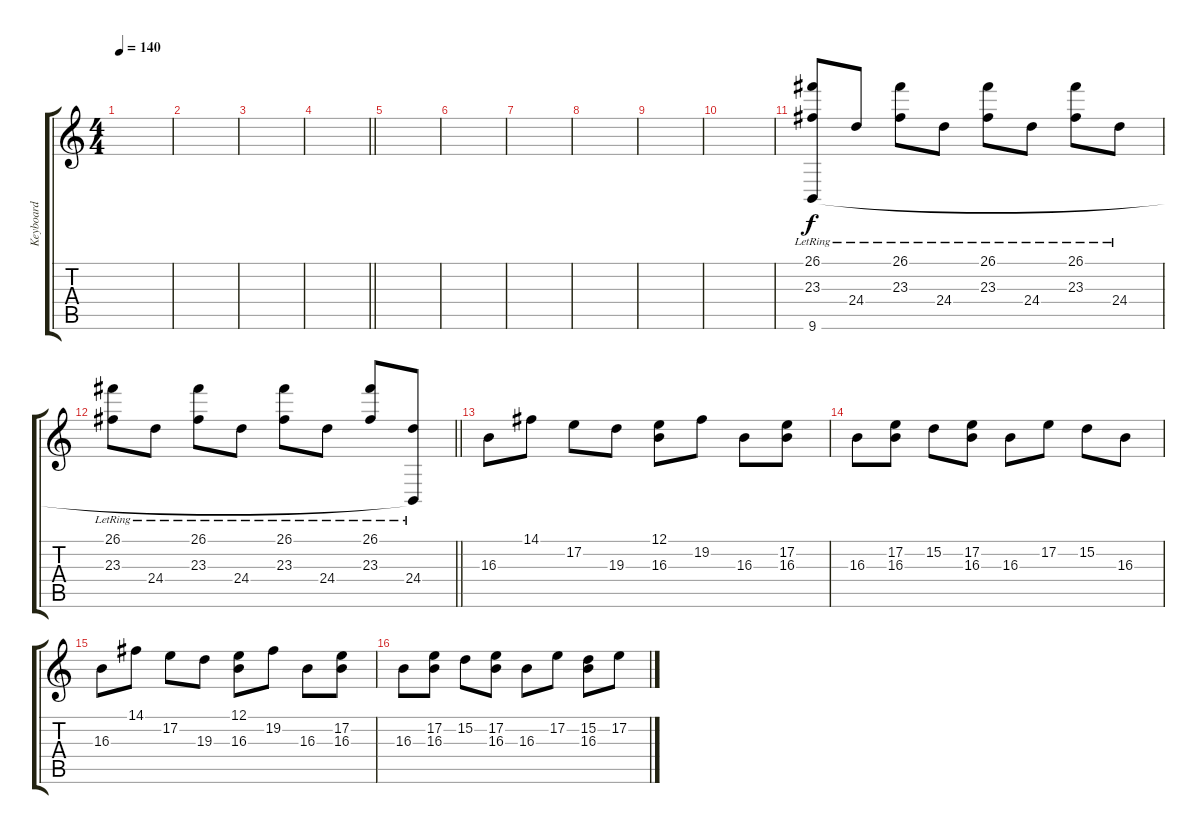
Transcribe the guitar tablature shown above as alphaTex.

\track ("Keyboard" "Keyboard") {instrument brightacousticpiano}
\staff {score tabs}
\tuning (E4 B3 G3 D3 A2 D2) {hide}
\ts (4 4)
\tempo 140
\clef g2
\ks c
|
|
|
\barLineRight lightlight
|
|
|
|
|
|
|
(26.1 23.3{lr} 9.6).8 24.4{lr}.8 (26.1 23.3{lr}).8 24.4{lr}.8 (26.1 23.3{lr}).8 24.4{lr}.8 (26.1 23.3{lr}).8 24.4{lr}.8 |
\barLineRight lightlight
(26.1 23.3{lr}).8 24.4{lr}.8 (26.1 23.3{lr}).8 24.4{lr}.8 (26.1 23.3{lr}).8 24.4{lr}.8 (26.1 23.3{lr}).8 (24.4{lr} 9.6{t}).8 |
16.3.8 14.1.8 17.2.8 19.3.8 (12.1 16.3).8 19.2.8 16.3.8 (17.2 16.3).8 |
16.3.8 (17.2 16.3).8 15.2.8 (17.2 16.3).8 16.3.8 17.2.8 15.2.8 16.3.8 |
16.3.8 14.1.8 17.2.8 19.3.8 (12.1 16.3).8 19.2.8 16.3.8 (17.2 16.3).8 |
16.3.8 (17.2 16.3).8 15.2.8 (17.2 16.3).8 16.3.8 17.2.8 (15.2 16.3).8 17.2.8
